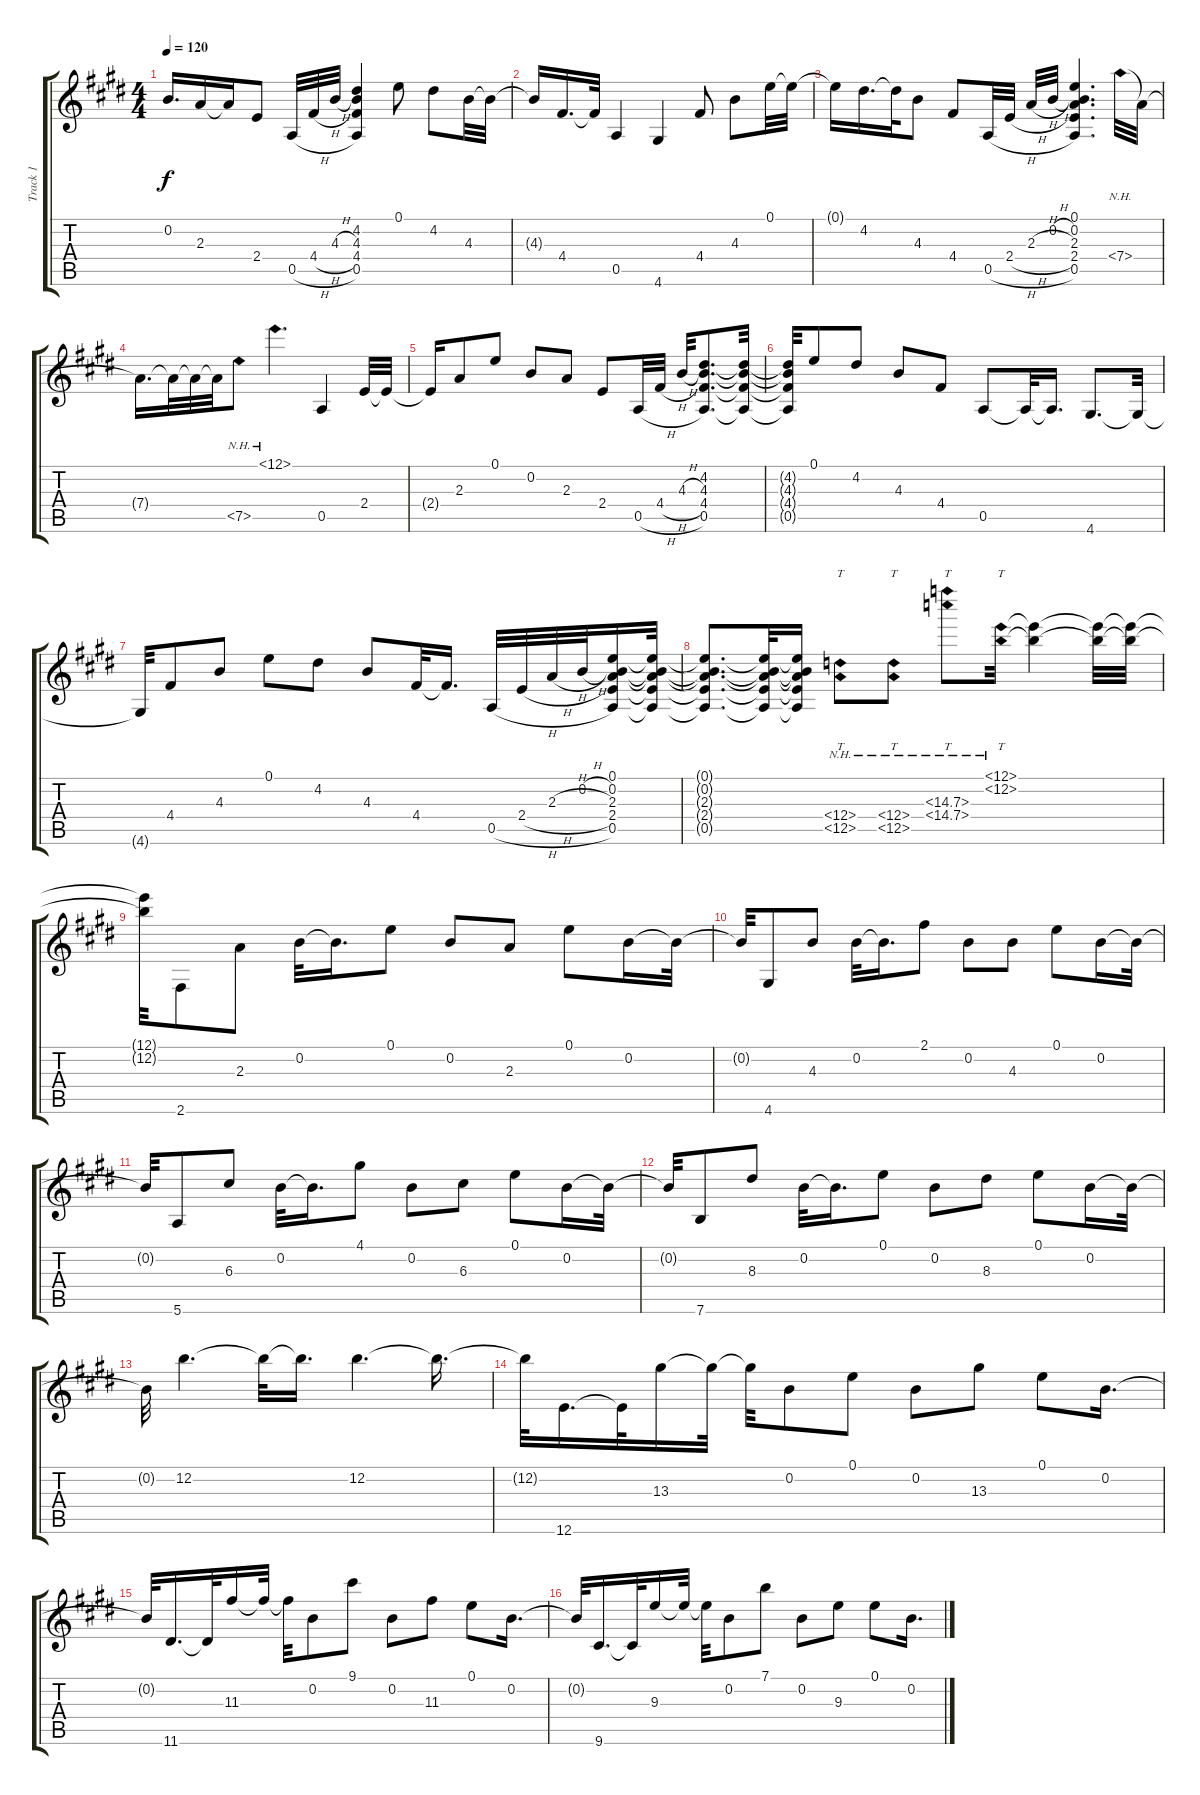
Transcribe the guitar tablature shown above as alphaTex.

\track ("Track 1" "Track 1") {instrument acousticguitarsteel}
\staff {score tabs}
\tuning (E4 B3 G3 D3 A2 E2) {hide}
\ts (4 4)
\tempo 120
\clef g2
\ks e
0.2{t}.16{d dy f} 2.3.16 2.3{t}.16 2.4.8 0.5{h}.32 4.4{h}.32 4.3{h}.32 (4.2 4.3 4.4 0.5).4 0.1.8 4.2.8 4.3.32 4.3{t}.32 |
4.3{t}.16 4.4.16{d} 4.4{t}.32 0.5.4 4.6.4 4.4.8 4.3.8 0.1.32 0.1{t}.32 |
0.1{t}.16 4.2.16{d} 4.2{t}.32 4.3.8 4.4.8 0.5{h}.32 2.4{h}.32 2.3{h}.32 0.2{h}.32 (0.1 0.2 2.3 2.4 0.5).4{d} 7.4{nh}.32 7.4{t}.32 |
7.4{t}.16{d} 7.4{t}.32 7.4{t}.32 7.4{t}.32 7.5{nh}.8 12.1{nh}.4{d} 0.5.4 2.4.32 2.4{t}.32 |
2.4{t}.16 2.3.8 0.1.8 0.2.8 2.3.8 2.4.8 0.5{h}.32 4.4{h}.32 4.3{h}.32 (4.2 4.3 4.4 0.5).8{d} (4.2{t} 4.3{t} 4.4{t} 0.5{t}).32 |
(4.2{t} 4.3{t} 4.4{t} 0.5{t}).32 0.1.8 4.2.8 4.3.8 4.4.8 0.5.8 0.5{t}.32 0.5{t}.16{d} 4.6.8{d} 4.6{t}.32 |
4.6{t}.32 4.4.8 4.3.8 0.1.8 4.2.8 4.3.8 4.4.32 4.4{t}.16{d} 0.5{h}.32 2.4{h}.32 2.3{h}.32 0.2{h}.32 (0.1 0.2 2.3 2.4 0.5).16 (0.1{t} 0.2{t} 2.3{t} 2.4{t} 0.5{t}).32 |
(0.1{t} 0.2{t} 2.3{t} 2.4{t} 0.5{t}).8{d} (0.1{t} 0.2{t} 2.3{t} 2.4{t} 0.5{t}).32 (0.1{t} 0.2{t} 2.3{t} 2.4{t} 0.5{t}).16 (12.4{nh} 12.5{nh}).8{tt} (12.4{nh} 12.5{nh}).8{tt} (14.3{nh} 14.4{nh}).8{tt} (12.1{nh} 12.2{nh}).32{tt} (12.1{t} 12.2{t}).4 (12.1{t} 12.2{t}).32 (12.1{t} 12.2{t}).32 |
(12.1{t} 12.2{t}).32 2.6.8 2.3.8 0.2.32 0.2{t}.16{d} 0.1.8 0.2.8 2.3.8 0.1.8 0.2.16 0.2{t}.32 |
0.2{t}.32 4.6.8 4.3.8 0.2.32 0.2{t}.16{d} 2.1.8 0.2.8 4.3.8 0.1.8 0.2.16 0.2{t}.32 |
0.2{t}.32 5.6.8 6.3.8 0.2.32 0.2{t}.16{d} 4.1.8 0.2.8 6.3.8 0.1.8 0.2.16 0.2{t}.32 |
0.2{t}.32 7.6.8 8.3.8 0.2.32 0.2{t}.16{d} 0.1.8 0.2.8 8.3.8 0.1.8 0.2.16 0.2{t}.32 |
0.2{t}.32 12.2.4{d} 12.2{t}.32 12.2{t}.16{d} 12.2.4{d} 12.2{t}.16{d} |
12.2{t}.32 12.6.16{d} 12.6{t}.32 13.3.16 13.3{t}.32 13.3{t}.32 0.2.8 0.1.8 0.2.8 13.3.8 0.1.8 0.2.16{d} |
0.2{t}.32 11.6.16{d} 11.6{t}.32 11.3.16 11.3{t}.32 11.3{t}.32 0.2.8 9.1.8 0.2.8 11.3.8 0.1.8 0.2.16{d} |
0.2{t}.32 9.6.16{d} 9.6{t}.32 9.3.16 9.3{t}.32 9.3{t}.32 0.2.8 7.1.8 0.2.8 9.3.8 0.1.8 0.2.16{d}
